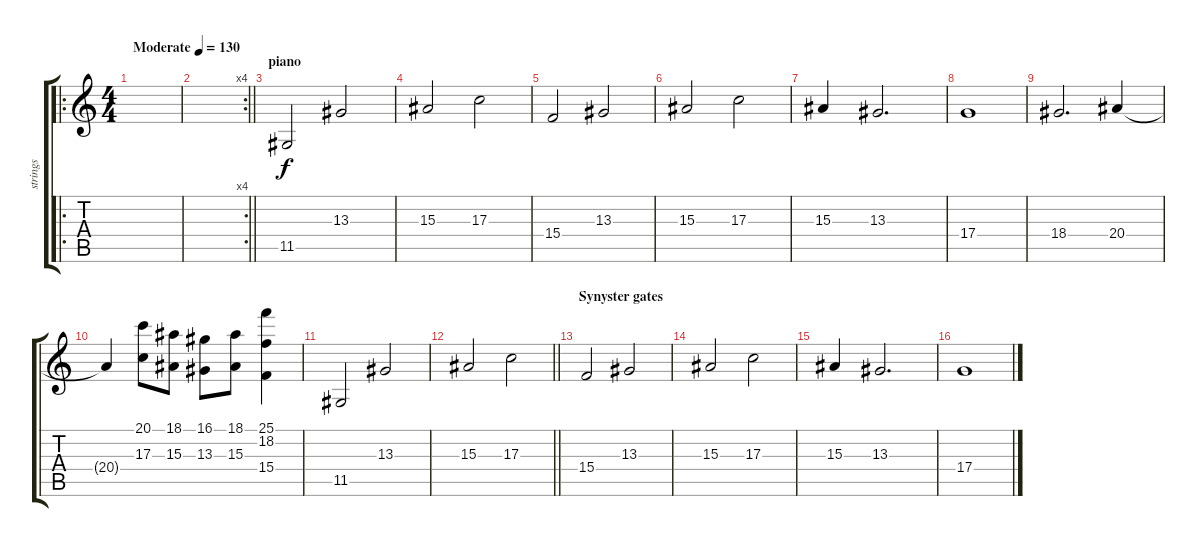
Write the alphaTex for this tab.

\track ("strings" "strings") {instrument synthstrings1}
\staff {score tabs}
\tuning (E4 B3 G3 D3 A2 E2) {hide}
\ro
\ts (4 4)
\tempo (130 "Moderate")
\clef g2
\ks c
|
\rc 4
\barLineRight lightlight
|
\section ("" "piano")
11.5.2{instrument pad2warm} 13.3.2 |
15.3.2 17.3.2 |
15.4.2 13.3.2 |
15.3.2 17.3.2 |
15.3.4 13.3.2{d} |
17.4.1 |
18.4.2{d} 20.4.4 |
20.4{t}.4 (20.1 17.3).8 (18.1 15.3).8 (16.1 13.3).8 (18.1 15.3).8 (25.1 18.2 15.4).4 |
11.5.2 13.3.2 |
\barLineRight lightlight
15.3.2 17.3.2 |
\section ("" "Synyster gates")
15.4.2 13.3.2 |
15.3.2 17.3.2 |
15.3.4 13.3.2{d} |
17.4.1
